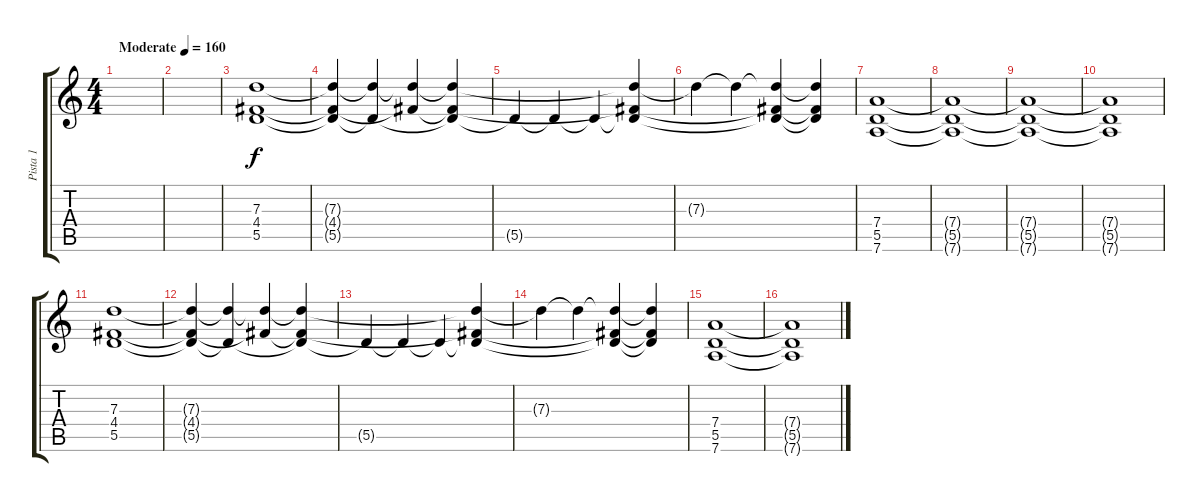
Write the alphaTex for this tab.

\track ("Pista 1" "Pista 1") {instrument distortionguitar}
\staff {score tabs}
\tuning (E4 B3 G3 D3 A2 D2) {hide}
\ts (4 4)
\tempo (160 "Moderate")
\clef g2
\ks c
|
|
(7.3 4.4 5.5).1{volume 3} |
(7.3{t} 4.4{t} 5.5{t}).4 (7.3{t} 5.5{t}).4 (7.3{t} 4.4{t}).4 (7.3{t} 4.4{t} 5.5{t}).4 |
5.5{t}.4 5.5{t}.4 5.5{t}.4 (7.3{t} 4.4{t} 5.5{t}).4 |
7.3{t}.4 7.3{t}.4 (7.3{t} 4.4{t} 5.5{t}).4 (7.3{t} 4.4{t} 5.5{t}).4 |
(7.4 5.5 7.6).1{volume 13} |
(7.4{t} 5.5{t} 7.6{t}).1{volume 7} |
(7.4{t} 5.5{t} 7.6{t}).1 |
(7.4{t} 5.5{t} 7.6{t}).1 |
(7.3 4.4 5.5).1{volume 13} |
(7.3{t} 4.4{t} 5.5{t}).4{volume 6} (7.3{t} 5.5{t}).4 (7.3{t} 4.4{t}).4 (7.3{t} 4.4{t} 5.5{t}).4 |
5.5{t}.4 5.5{t}.4 5.5{t}.4 (7.3{t} 4.4{t} 5.5{t}).4 |
7.3{t}.4 7.3{t}.4 (7.3{t} 4.4{t} 5.5{t}).4 (7.3{t} 4.4{t} 5.5{t}).4 |
(7.4 5.5 7.6).1{volume 13} |
(7.4{t} 5.5{t} 7.6{t}).1{volume 0}
